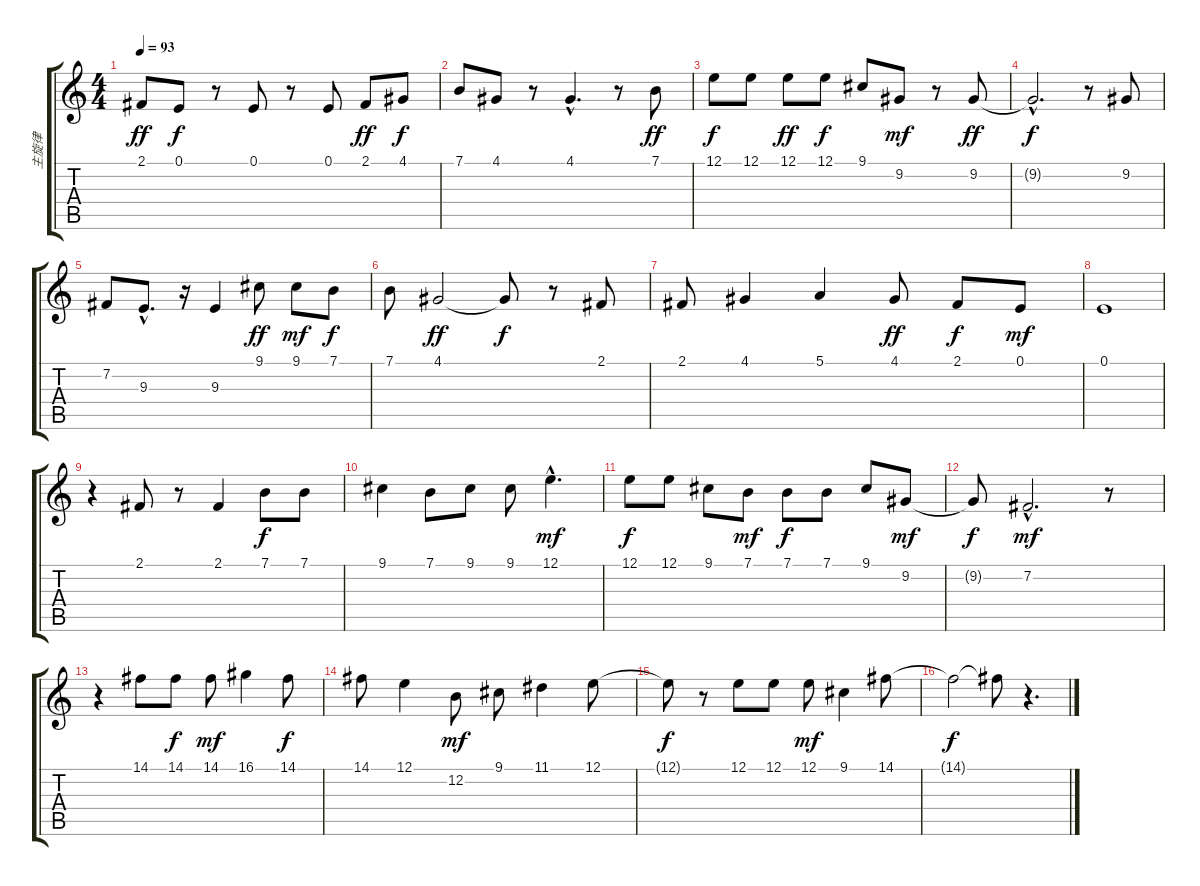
\track ("主旋律" "主旋律") {instrument clarinet}
\staff {score tabs}
\tuning (E4 B3 G3 D3 A2 E2) {hide}
\ts (4 4)
\tempo 93
\clef g2
\ks c
2.1.8{dy ff} 0.1.8{dy f} r.8 0.1.8 r.8 0.1.8 2.1.8{dy ff} 4.1.8{dy f} |
7.1.8 4.1.8 r.8 4.1{hac}.4{d} r.8 7.1.8{dy ff} |
12.1.8{dy f} 12.1.8 12.1.8{dy ff} 12.1.8{dy f} 9.1.8 9.2.8{dy mf} r.8 9.2.8{dy ff} |
9.2{hac t}.2{d dy f} r.8 9.2.8 |
7.2.8 9.3{hac}.8{d} r.16 9.3.4 9.1.8{dy ff} 9.1.8{dy mf} 7.1.8{dy f} |
7.1.8 4.1.2{dy ff} 4.1{t}.8{dy f} r.8 2.1.8 |
2.1.8 4.1.4 5.1.4 4.1.8{dy ff} 2.1.8{dy f} 0.1.8{dy mf} |
0.1.1 |
r.4 2.1.8 r.8 2.1.4 7.1.8{dy f} 7.1.8 |
9.1.4 7.1.8 9.1.8 9.1.8 12.1{hac}.4{d dy mf} |
12.1.8{dy f} 12.1.8 9.1.8 7.1.8{dy mf} 7.1.8{dy f} 7.1.8 9.1.8 9.2.8{dy mf} |
9.2{t}.8{dy f} 7.2{hac}.2{d dy mf} r.8 |
r.4 14.1.8 14.1.8{dy f} 14.1.8{dy mf} 16.1.4 14.1.8{dy f} |
14.1.8 12.1.4 12.2.8{dy mf} 9.1.8 11.1.4 12.1.8 |
12.1{t}.8{dy f} r.8 12.1.8 12.1.8 12.1.8{dy mf} 9.1.4 14.1.8 |
14.1{t}.2{dy f} 14.1{t}.8 r.4{d}
